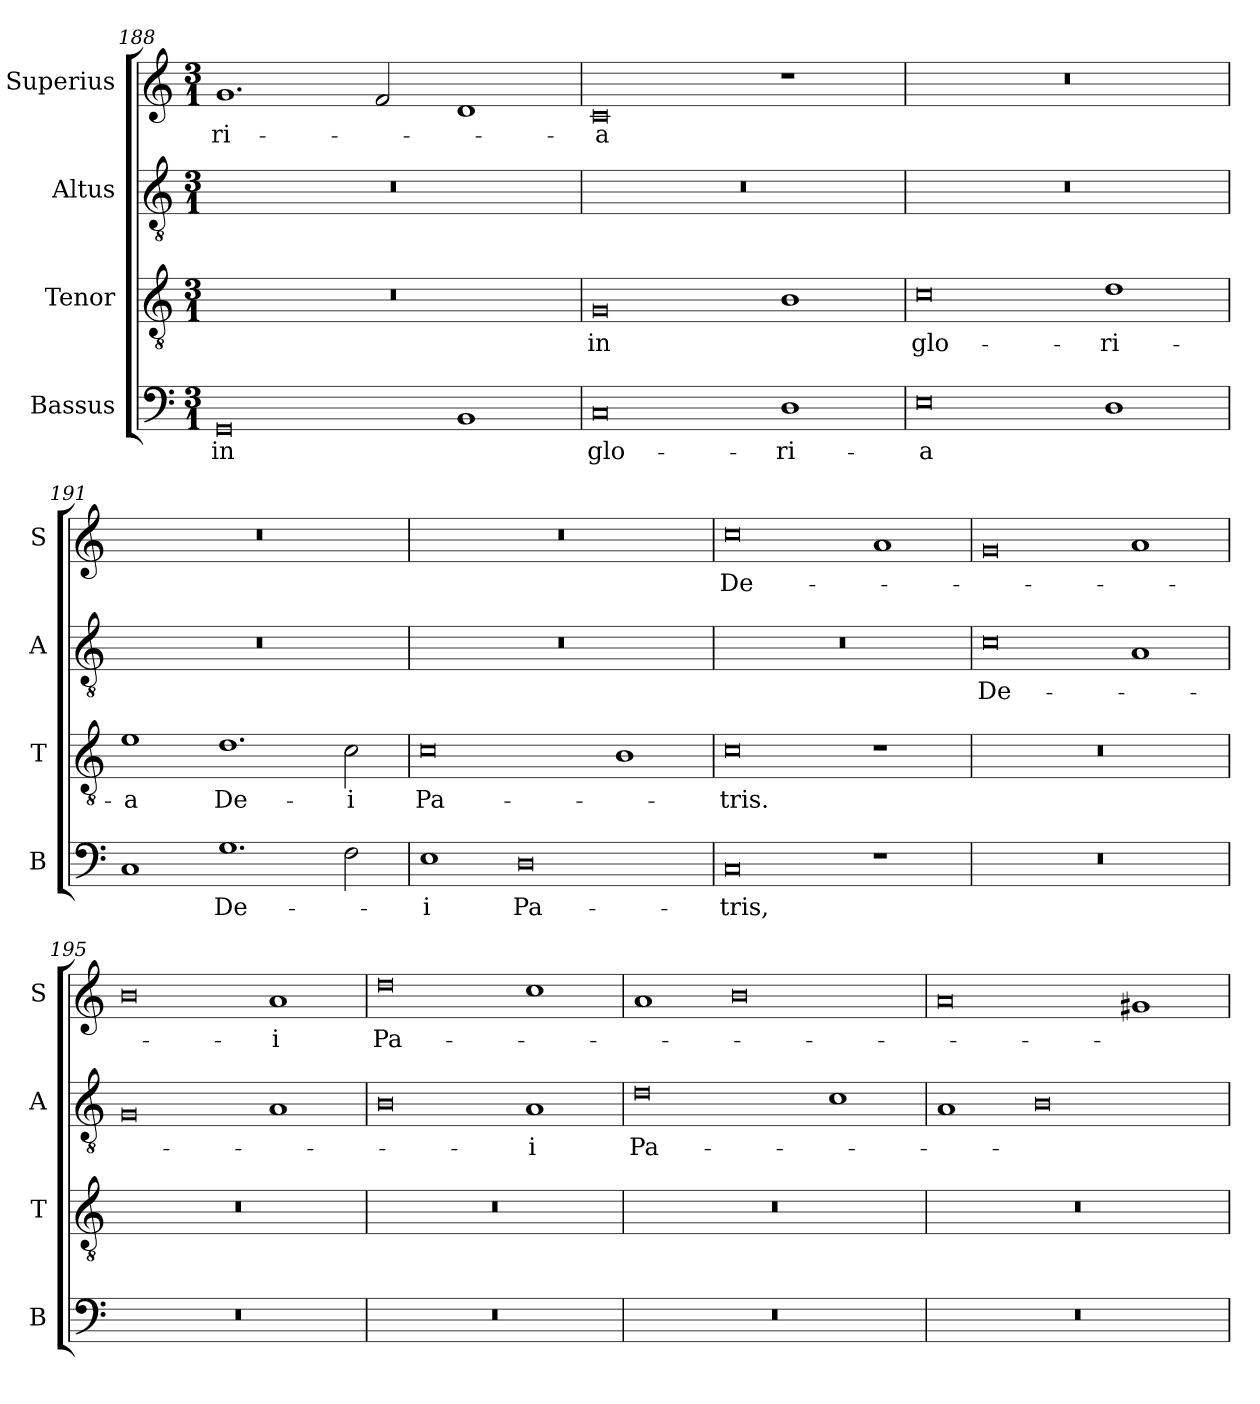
**kern	**text	**kern	**text	**kern	**text	**kern	**text
*part4	*part4	*part3	*part3	*part2	*part2	*part1	*part1
*staff4	*staff4	*staff3	*staff3	*staff2	*staff2	*staff1	*staff1
*I"Bassus	*	*I"Tenor	*	*I"Altus	*	*I"Superius	*
*I'B	*	*I'T	*	*I'A	*	*I'S	*
*clefF4	*	*clefGv2	*	*clefGv2	*	*clefG2	*
*k[]	*	*k[]	*	*k[]	*	*k[]	*
*M3/1	*	*M3/1	*	*M3/1	*	*M3/1	*
=188	=188	=188	=188	=188	=188	=188	=188
!	!LO:LY:i	!	!	!	!	!	!
0GG	in	0.r	.	0.r	.	1.g	-ri-
.	.	.	.	.	.	2f	.
1BB	.	.	.	.	.	1d	.
=189	=189	=189	=189	=189	=189	=189	=189
!	!LO:LY:i	!	!	!	!	!	!
0C	glo-	0G	in	0.r	.	0c	-a
!	!LO:LY:i	!	!	!	!	!	!
1D	-ri-	1B	.	.	.	1r	.
=190	=190	=190	=190	=190	=190	=190	=190
!	!LO:LY:i	!	!	!	!	!	!
0E	-a	0c	glo-	0.r	.	0.r	.
1D	.	1d	-ri-	.	.	.	.
=191	=191	=191	=191	=191	=191	=191	=191
1C	.	1e	-a	0.r	.	0.r	.
1.G	De-	1.d	De-	.	.	.	.
2F	.	2c	-i	.	.	.	.
=192	=192	=192	=192	=192	=192	=192	=192
1E	-i	0c	Pa-	0.r	.	0.r	.
!	!LO:LY:i	!	!	!	!	!	!
0D	Pa-	.	.	.	.	.	.
.	.	1B	.	.	.	.	.
=193	=193	=193	=193	=193	=193	=193	=193
!	!LO:LY:i	!	!	!	!	!	!
0C	-tris,	0c	-tris.	0.r	.	0cc	De-
1r	.	1r	.	.	.	1a	.
=194	=194	=194	=194	=194	=194	=194	=194
0.r	.	0.r	.	0c	De-	0g	.
.	.	.	.	1A	.	1a	.
=195	=195	=195	=195	=195	=195	=195	=195
0.r	.	0.r	.	0G	.	0b	.
.	.	.	.	1A	.	1a	-i
=196	=196	=196	=196	=196	=196	=196	=196
0.r	.	0.r	.	0B	.	0dd	Pa-
.	.	.	.	1A	-i	1cc	.
=197	=197	=197	=197	=197	=197	=197	=197
0.r	.	0.r	.	0d	Pa-	1a	.
.	.	.	.	.	.	0b	.
.	.	.	.	1c	.	.	.
=198	=198	=198	=198	=198	=198	=198	=198
0.r	.	0.r	.	1A	.	0a	.
.	.	.	.	0B	.	.	.
.	.	.	.	.	.	1g#X	.
=	=	=	=	=	=	=	=
*-	*-	*-	*-	*-	*-	*-	*-
